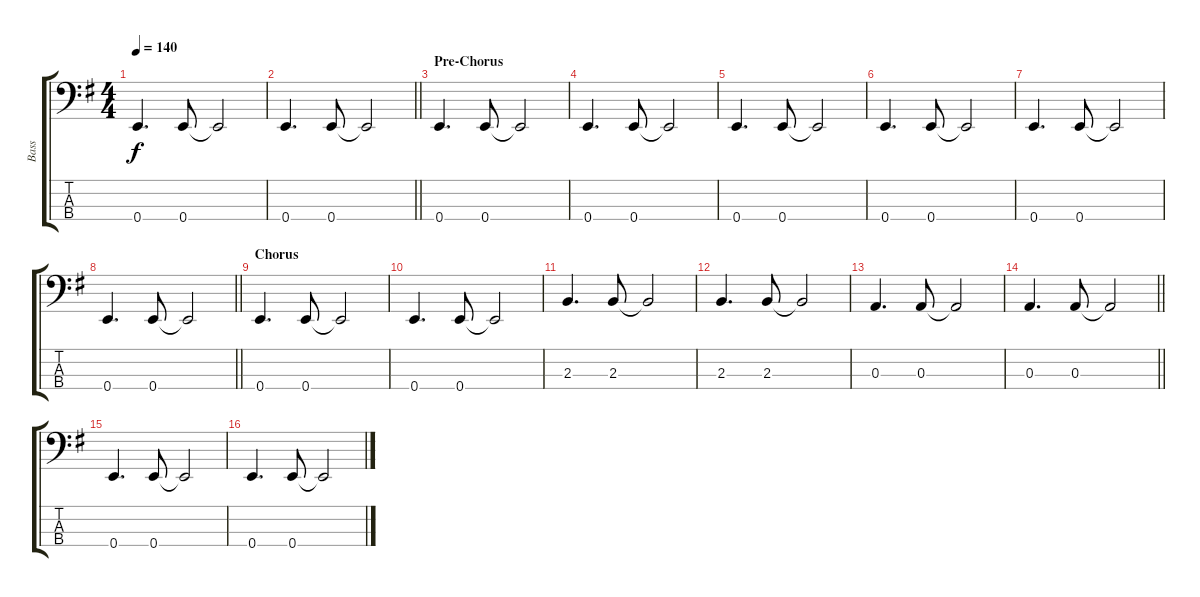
\track ("Bass " "Bass ") {instrument electricbassfinger}
\staff {score tabs}
\tuning (G2 D2 A1 E1) {hide}
\ts (4 4)
\tempo 140
\clef f4
\ks g
0.4.4{d dy f} 0.4.8 0.4{t}.2 |
\barLineRight lightlight
0.4.4{d} 0.4.8 0.4{t}.2 |
\section ("" "Pre-Chorus")
0.4.4{d} 0.4.8 0.4{t}.2 |
0.4.4{d} 0.4.8 0.4{t}.2 |
0.4.4{d} 0.4.8 0.4{t}.2 |
0.4.4{d} 0.4.8 0.4{t}.2 |
0.4.4{d} 0.4.8 0.4{t}.2 |
\barLineRight lightlight
0.4.4{d} 0.4.8 0.4{t}.2 |
\section ("" "Chorus")
0.4.4{d} 0.4.8 0.4{t}.2 |
0.4.4{d} 0.4.8 0.4{t}.2 |
2.3.4{d} 2.3.8 2.3{t}.2 |
2.3.4{d} 2.3.8 2.3{t}.2 |
0.3.4{d} 0.3.8 0.3{t}.2 |
\barLineRight lightlight
0.3.4{d} 0.3.8 0.3{t}.2 |
0.4.4{d} 0.4.8 0.4{t}.2 |
0.4.4{d} 0.4.8 0.4{t}.2
